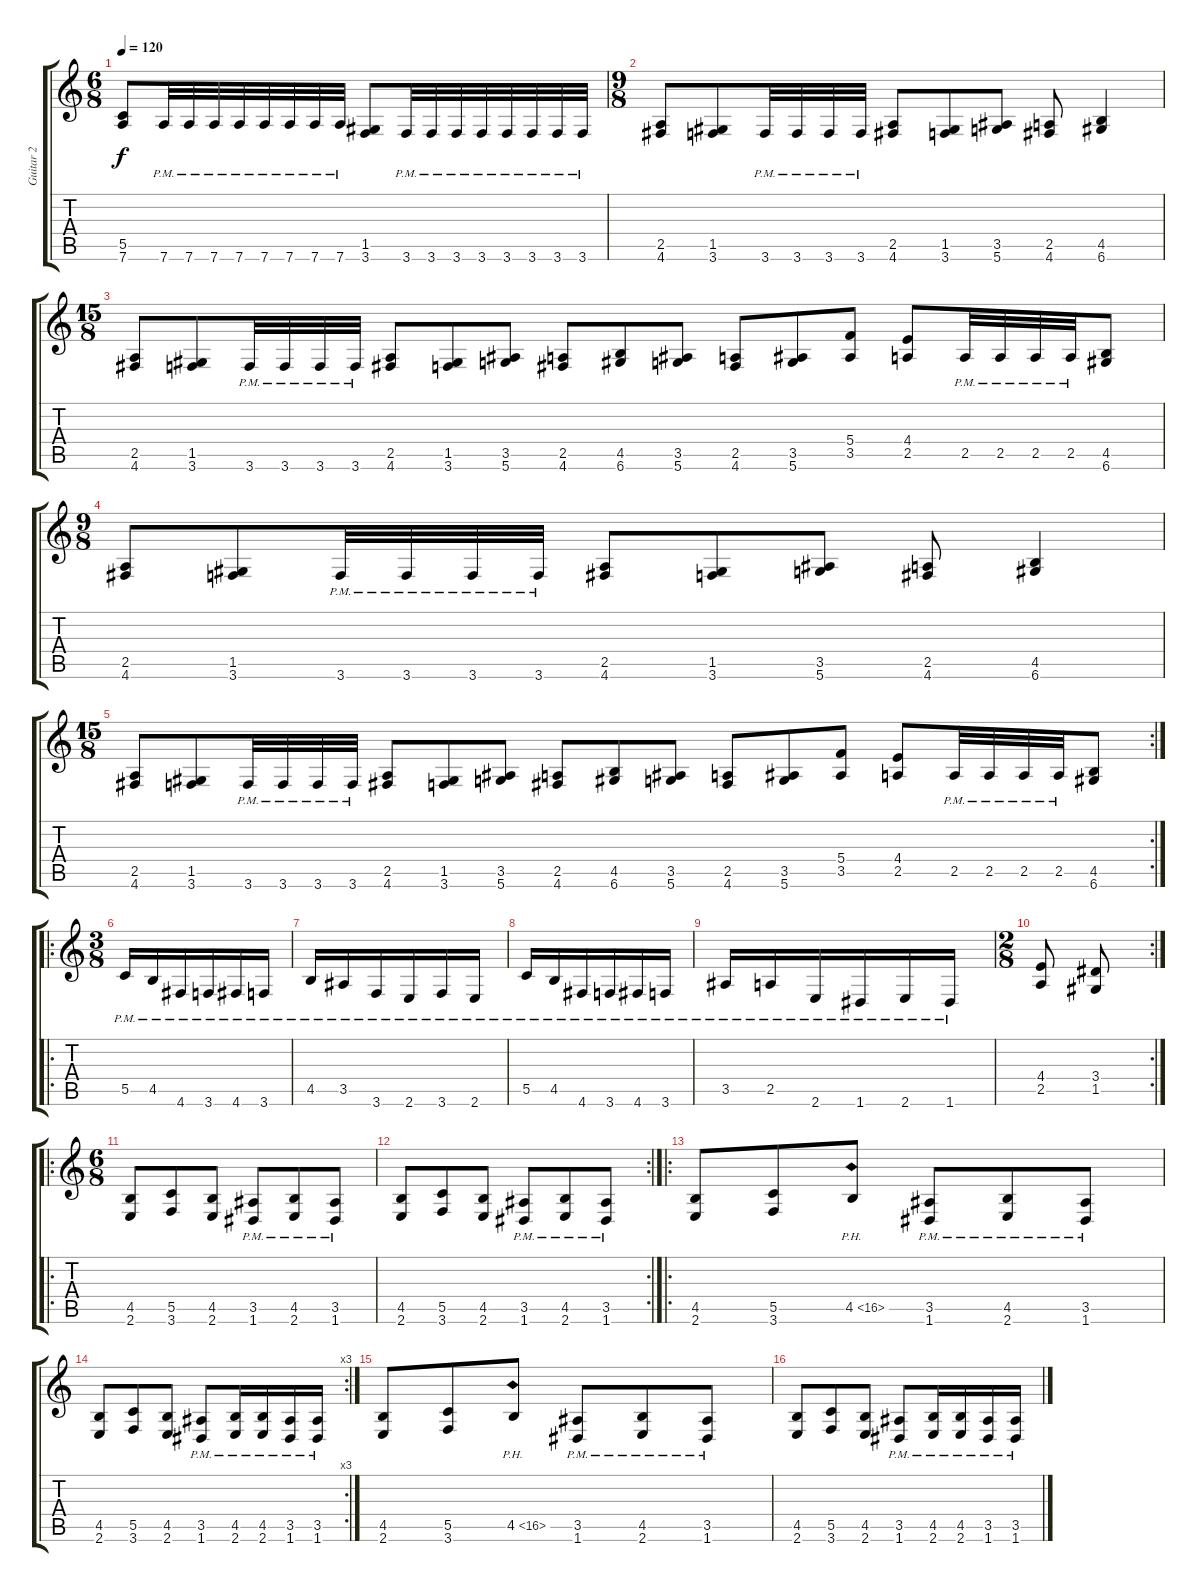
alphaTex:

\track ("Guitar 2" "Guitar 2") {instrument distortionguitar}
\staff {score tabs}
\tuning (D4 A3 F3 C3 G2 D2) {hide}
\ts (6 8)
\tempo 120
\clef g2
\ks c
(5.5 7.6).8{dy f} 7.6{pm}.32 7.6{pm}.32 7.6{pm}.32 7.6{pm}.32 7.6{pm}.32 7.6{pm}.32 7.6{pm}.32 7.6{pm}.32 (1.5 3.6).8 3.6{pm}.32 3.6{pm}.32 3.6{pm}.32 3.6{pm}.32 3.6{pm}.32 3.6{pm}.32 3.6{pm}.32 3.6{pm}.32 |
\ts (9 8)
(2.5 4.6).8 (1.5 3.6).8 3.6{pm}.32 3.6{pm}.32 3.6{pm}.32 3.6{pm}.32 (2.5 4.6).8 (1.5 3.6).8 (3.5 5.6).8 (2.5 4.6).8 (4.5 6.6).4 |
\ts (15 8)
(2.5 4.6).8 (1.5 3.6).8 3.6{pm}.32 3.6{pm}.32 3.6{pm}.32 3.6{pm}.32 (2.5 4.6).8 (1.5 3.6).8 (3.5 5.6).8 (2.5 4.6).8 (4.5 6.6).8 (3.5 5.6).8 (2.5 4.6).8 (3.5 5.6).8 (5.4 3.5).8 (4.4 2.5).8 2.5{pm}.32 2.5{pm}.32 2.5{pm}.32 2.5{pm}.32 (4.5 6.6).8 |
\ts (9 8)
(2.5 4.6).8 (1.5 3.6).8 3.6{pm}.32 3.6{pm}.32 3.6{pm}.32 3.6{pm}.32 (2.5 4.6).8 (1.5 3.6).8 (3.5 5.6).8 (2.5 4.6).8 (4.5 6.6).4 |
\rc 2
\ts (15 8)
(2.5 4.6).8 (1.5 3.6).8 3.6{pm}.32 3.6{pm}.32 3.6{pm}.32 3.6{pm}.32 (2.5 4.6).8 (1.5 3.6).8 (3.5 5.6).8 (2.5 4.6).8 (4.5 6.6).8 (3.5 5.6).8 (2.5 4.6).8 (3.5 5.6).8 (5.4 3.5).8 (4.4 2.5).8 2.5{pm}.32 2.5{pm}.32 2.5{pm}.32 2.5{pm}.32 (4.5 6.6).8 |
\ro
\ts (3 8)
5.5{pm}.16 4.5{pm}.16 4.6{pm}.16 3.6{pm}.16 4.6{pm}.16 3.6{pm}.16 |
4.5{pm}.16 3.5{pm}.16 3.6{pm}.16 2.6{pm}.16 3.6{pm}.16 2.6{pm}.16 |
5.5{pm}.16 4.5{pm}.16 4.6{pm}.16 3.6{pm}.16 4.6{pm}.16 3.6{pm}.16 |
3.5{pm}.16 2.5{pm}.16 2.6{pm}.16 1.6{pm}.16 2.6{pm}.16 1.6{pm}.16 |
\rc 2
\ts (2 8)
(4.4 2.5).8 (3.4 1.5).8 |
\ro
\ts (6 8)
(4.5 2.6).8 (5.5 3.6).8 (4.5 2.6).8 (3.5{pm} 1.6{pm}).8 (4.5{pm} 2.6{pm}).8 (3.5{pm} 1.6{pm}).8 |
\rc 2
(4.5 2.6).8 (5.5 3.6).8 (4.5 2.6).8 (3.5{pm} 1.6{pm}).8 (4.5{pm} 2.6{pm}).8 (3.5{pm} 1.6{pm}).8 |
\ro
(4.5 2.6).8 (5.5 3.6).8 4.5{ph 12}.8 (3.5{pm} 1.6{pm}).8 (4.5{pm} 2.6{pm}).8 (3.5{pm} 1.6{pm}).8 |
\rc 3
(4.5 2.6).8 (5.5 3.6).8 (4.5 2.6).8 (3.5{pm} 1.6{pm}).8 (4.5{pm} 2.6{pm}).16 (4.5{pm} 2.6{pm}).16 (3.5{pm} 1.6{pm}).16 (3.5{pm} 1.6{pm}).16 |
(4.5 2.6).8 (5.5 3.6).8 4.5{ph 12}.8 (3.5{pm} 1.6{pm}).8 (4.5{pm} 2.6{pm}).8 (3.5{pm} 1.6{pm}).8 |
(4.5 2.6).8 (5.5 3.6).8 (4.5 2.6).8 (3.5{pm} 1.6{pm}).8 (4.5{pm} 2.6{pm}).16 (4.5{pm} 2.6{pm}).16 (3.5{pm} 1.6{pm}).16 (3.5{pm} 1.6{pm}).16
